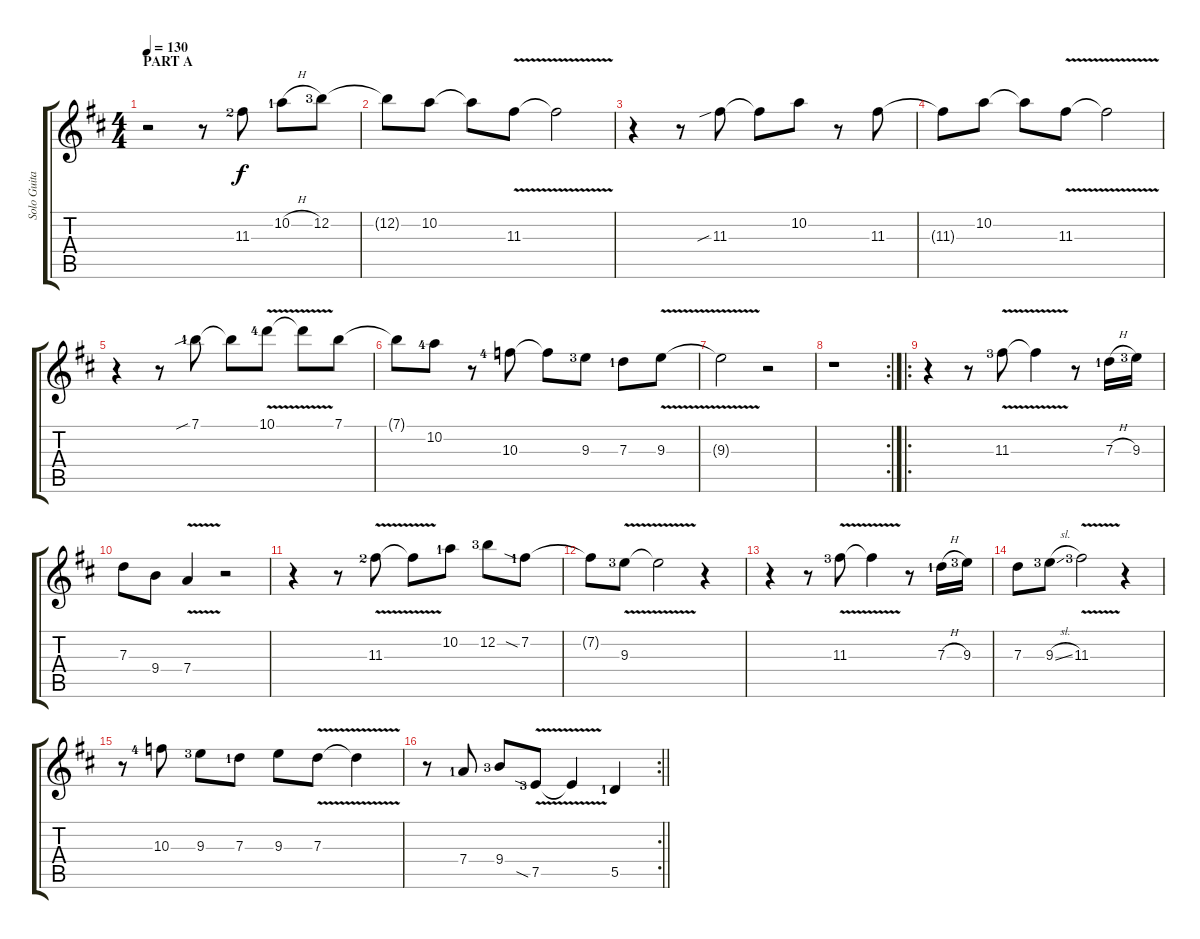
\track ("Solo Guitar" "Solo Guita") {instrument distortionguitar}
\staff {score tabs}
\tuning (E4 B3 G3 D3 A2 E2) {hide}
\ts (4 4)
\section ("" "PART A")
\tempo 130
\clef g2
\ks d
r.2{dy f instrument distortionguitar} r.8 11.3{lf 3}.8 10.2{h lf 2}.8 12.2{lf 4}.8 |
12.2{t}.8 10.2.8 10.2{t}.8 11.3{v}.8 11.3{t}.2 |
r.4 r.8 11.3{sib}.8 11.3{t}.8 10.2.8 r.8 11.3.8 |
11.3{t}.8 10.2.8 10.2{t}.8 11.3{v}.8 11.3{t}.2 |
r.4 r.8 7.1{sib lf 2}.8 7.1{t}.8 10.1{v lf 5}.8 10.1{t}.8 7.1.8 |
7.1{t}.8 10.2{lf 5}.8 r.8 10.3{lf 5}.8 10.3{t}.8 9.3{lf 4}.8 7.3{lf 2}.8 9.3{v}.8 |
9.3{t}.2 r.2 |
\rc 2
r.1 |
\ro
r.4 r.8 11.3{v lf 4}.8 11.3{t}.4 r.8 7.3{h lf 2}.16 9.3{lf 4}.16 |
7.3.8 9.4.8 7.4{v}.4 r.2 |
r.4 r.8 11.3{v lf 3}.8 11.3{t}.8 10.2{lf 2}.8 12.2{lf 4}.8 7.2{sia lf 2}.8 |
7.2{t}.8 9.3{v lf 4}.8 9.3{t}.2 r.4 |
r.4 r.8 11.3{v lf 4}.8 11.3{t}.4 r.8 7.3{h lf 2}.16 9.3{lf 4}.16 |
7.3.8 9.3{sl lf 4}.8 11.3{v lf 4}.2 r.4 |
r.8 10.3{lf 5}.8 9.3{lf 4}.8 7.3{lf 2}.8 9.3.8 7.3{v}.8 7.3{t}.4 |
\rc 2
\barLineRight lightlight
r.8 7.4{lf 2}.8 9.4{lf 4}.8 7.5{v sia lf 4}.8 7.5{t}.4 5.5{lf 2}.4
